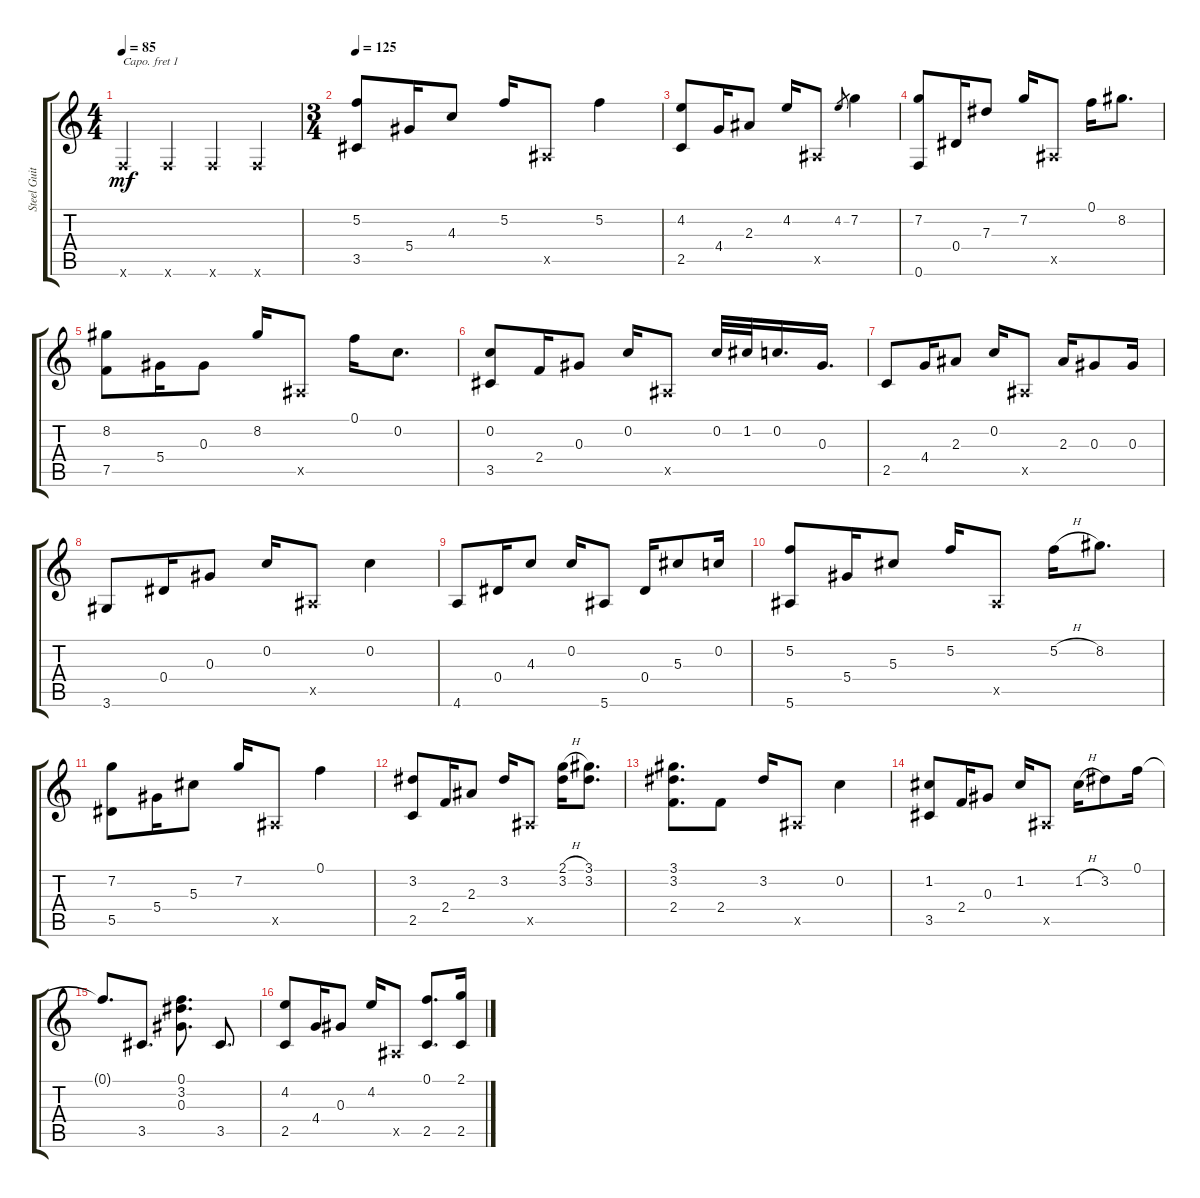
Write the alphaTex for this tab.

\track ("Steel Guitar" "Steel Guit") {instrument acousticguitarsteel}
\staff {score tabs}
\capo 1
\tuning (E4 B3 G3 D3 A2 E2) {hide}
\ts (4 4)
\tempo 85
\clef g2
\ks c
0.6{x}.4{dy mf instrument acousticguitarsteel} 0.6{x}.4 0.6{x}.4 0.6{x}.4 |
\ts (3 4)
\tempo 125
(5.2 3.5).8 5.4.16 4.3.8 5.2.16 0.5{x}.8 5.2.4 |
(4.2 2.5).8 4.4.16 2.3.8 4.2.16 0.5{x}.8 4.2.8{gr} 7.2.4 |
(7.2 0.6).8 0.4.16 7.3.8 7.2.16 0.5{x}.8 0.1.16 8.2.8{d} |
(8.2 7.5).8 5.4.16 0.3.8 8.2.16 0.5{x}.8 0.1.16 0.2.8{d} |
(0.2 3.5).8 2.4.16 0.3.8 0.2.16 0.5{x}.8 0.2.32 1.2.32 0.2.16{d} 0.3.16{d} |
2.5.8 4.4.16 2.3.8 0.2.16 0.5{x}.8 2.3.16 0.3.8 0.3.16 |
3.6.8 0.4.16 0.3.8 0.2.16 0.5{x}.8 0.2.4 |
4.6.8 0.4.16 4.3.8 0.2.16 5.6.8 0.4.16 5.3.8 0.2.16 |
(5.2 5.6).8 5.4.16 5.3.8 5.2.16 0.5{x}.8 5.2{h}.16 8.2.8{d} |
(7.2 5.5).8 5.4.16 5.3.8 7.2.16 0.5{x}.8 0.1.4 |
(3.2 2.5).8 2.4.16 2.3.8 3.2.16 0.5{x}.8 (2.1{h} 3.2).16 (3.1 3.2).8{d} |
(3.1 3.2 2.4).8{d} 2.4.8 3.2.16 0.5{x}.8 0.2.4 |
(1.2 3.5).8 2.4.16 0.3.8 1.2.16 0.5{x}.8 1.2{h}.16 3.2.8 0.1.16 |
0.1{t}.8{d} 3.5.8{d} (0.1 3.2 0.3).8{d} 3.5.8{d} |
(4.2 2.5).8 4.4.16 0.3.8 4.2.16 0.5{x}.8 (0.1 2.5).8{d} (2.1 2.5).16
